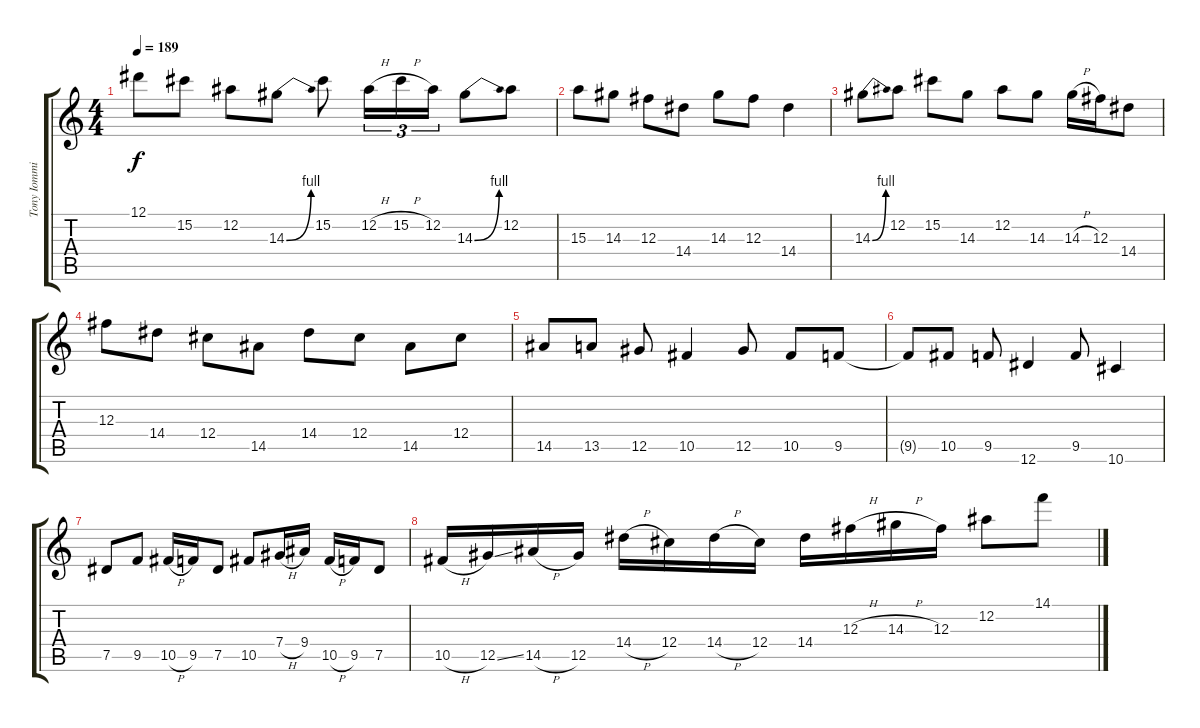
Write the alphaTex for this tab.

\track ("Tony Iommi (Lead)" "Tony Iommi") {instrument overdrivenguitar}
\staff {score tabs}
\tuning (Eb4 Bb3 Gb3 Db3 Ab2 Eb2) {hide}
\ts (4 4)
\tempo 189
\clef g2
\ks c
12.1.8{dy f} 15.2.8 12.2.8 14.3{be (bend 0 0 60 4)}.8 15.2.8 12.2{h}.16{tu (3 2)} 15.2{h}.16{tu (3 2)} 12.2.16{tu (3 2)} 14.3{be (bend 0 0 60 4)}.8 12.2.8 |
15.3.8 14.3.8 12.3.8 14.4.8 14.3.8 12.3.8 14.4.4 |
14.3{be (bend 0 0 60 4)}.8 12.2.8 15.2.8 14.3.8 12.2.8 14.3.8 14.3{h}.16 12.3.16 14.4.8 |
12.3.8 14.4.8 12.4.8 14.5.8 14.4.8 12.4.8 14.5.8 12.4.8 |
14.5.8 13.5.8 12.5.8 10.5.4 12.5.8 10.5.8 9.5.8 |
9.5{t}.8 10.5.8 9.5.8 12.6.4 9.5.8 10.6.4 |
7.5.8 9.5.8 10.5{h}.16 9.5.16 7.5.8 10.5.8 7.4{h}.16 9.4.16 10.5{h}.16 9.5.16 7.5.8 |
10.5{h}.16 12.5{ss}.16 14.5{h}.16 12.5.16 14.4{h}.16 12.4.16 14.4{h}.16 12.4.16 14.4.16 12.3{h}.16 14.3{h}.16 12.3.16 12.2.8 14.1.8
